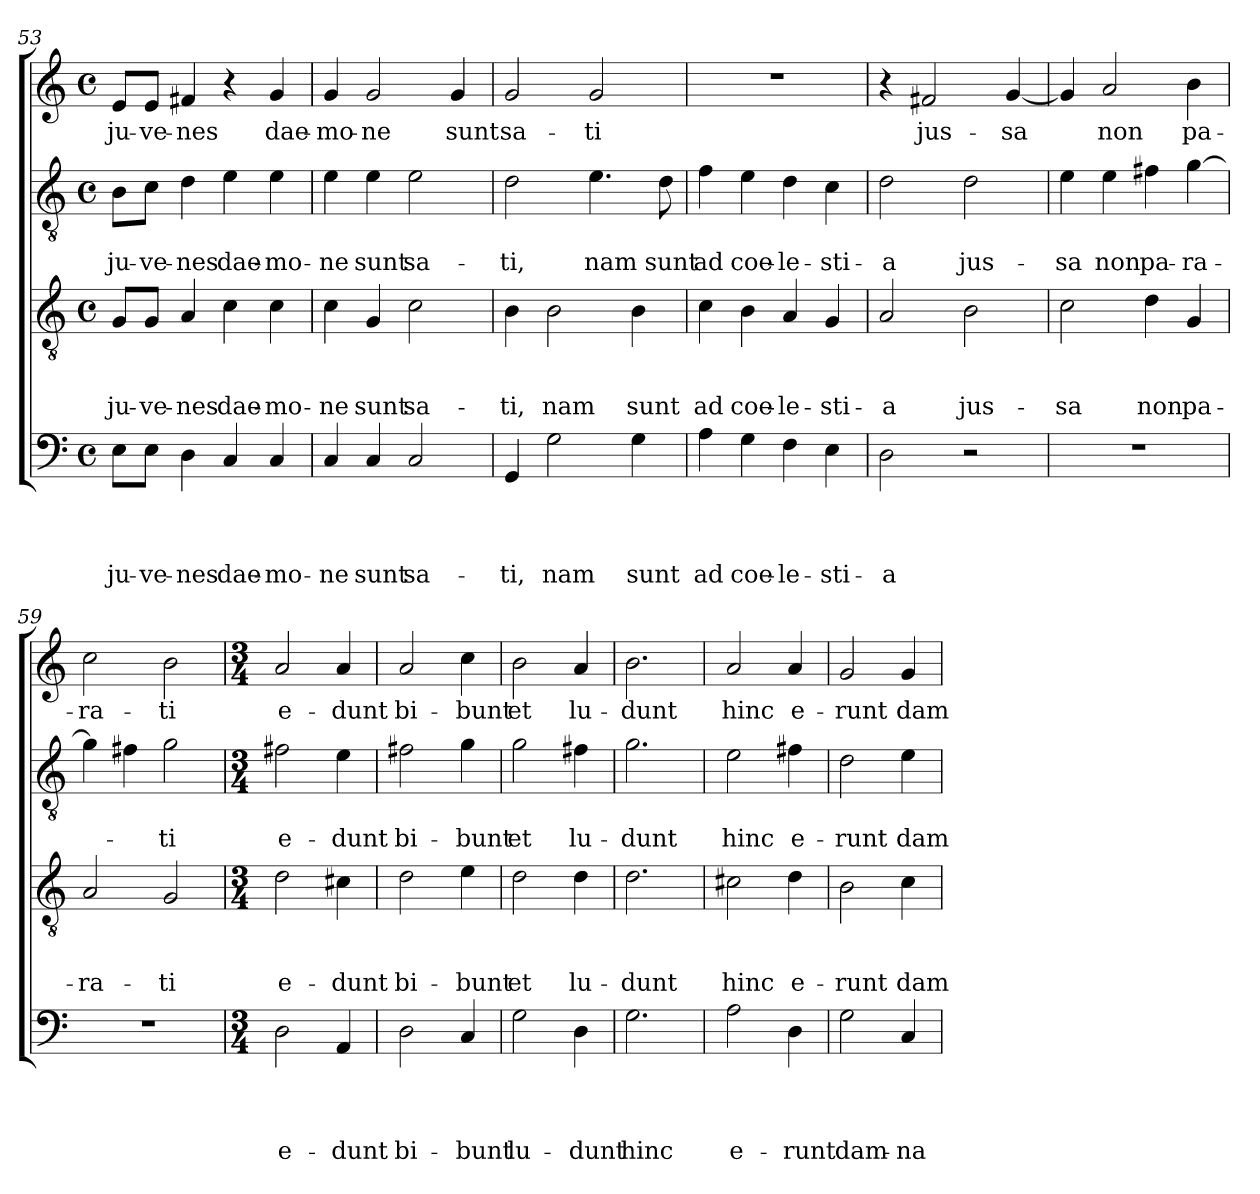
**kern	**text	**text	**text	**text	**kern	**text	**text	**text	**kern	**text	**text	**kern	**text
*part4	*part4	*part4	*part4	*part4	*part3	*part3	*part3	*part3	*part2	*part2	*part2	*part1	*part1
*staff4	*staff4	*staff4	*staff4	*staff4	*staff3	*staff3	*staff3	*staff3	*staff2	*staff2	*staff2	*staff1	*staff1
*clefF4	*	*	*	*	*clefGv2	*	*	*	*clefGv2	*	*	*clefG2	*
*k[]	*	*	*	*	*k[]	*	*	*	*k[]	*	*	*k[]	*
*C:	*	*	*	*	*C:	*	*	*	*C:	*	*	*C:	*
*M4/4	*	*	*	*	*M4/4	*	*	*	*M4/4	*	*	*M4/4	*
*met(c)	*	*	*	*	*met(c)	*	*	*	*met(c)	*	*	*met(c)	*
=53	=53	=53	=53	=53	=53	=53	=53	=53	=53	=53	=53	=53	=53
!	!	!	!	!LO:LY:b	!	!	!	!LO:LY:b	!	!	!LO:LY:b	!	!LO:LY:b
8E\L	.	.	.	ju-	8G/L	.	.	ju-	8B\L	.	ju-	8e/L	ju-
!	!	!	!	!LO:LY:b	!	!	!	!LO:LY:b	!	!	!LO:LY:b	!	!LO:LY:b
8E\J	.	.	.	-ve-	8G/J	.	.	-ve-	8c\J	.	-ve-	8e/J	-ve-
!	!	!	!	!LO:LY:b	!	!	!	!LO:LY:b	!	!	!LO:LY:b	!	!LO:LY:b
4D\	.	.	.	-nes	4A/	.	.	-nes	4d\	.	-nes	4f#X/	-nes
!	!	!	!	!LO:LY:b	!	!	!	!LO:LY:b	!	!	!LO:LY:b	!	!
4C/	.	.	.	dae-	4c\	.	.	dae-	4e\	.	dae-	4r	.
!	!	!	!	!LO:LY:b	!	!	!	!LO:LY:b	!	!	!LO:LY:b	!	!LO:LY:b
4C/	.	.	.	-mo-	4c\	.	.	-mo-	4e\	.	-mo-	4g/	dae-
=54	=54	=54	=54	=54	=54	=54	=54	=54	=54	=54	=54	=54	=54
!	!	!	!	!LO:LY:b	!	!	!	!LO:LY:b	!	!	!LO:LY:b	!	!LO:LY:b
4C/	.	.	.	-ne	4c\	.	.	-ne	4e\	.	-ne	4g/	-mo-
!	!	!	!	!LO:LY:b	!	!	!	!LO:LY:b	!	!	!LO:LY:b	!	!LO:LY:b
4C/	.	.	.	sunt	4G/	.	.	sunt	4e\	.	sunt	2g/	-ne
!	!	!	!	!LO:LY:b	!	!	!	!LO:LY:b	!	!	!LO:LY:b	!	!
2C/	.	.	.	sa-	2c\	.	.	sa-	2e\	.	sa-	.	.
!	!	!	!	!	!	!	!	!	!	!	!	!	!LO:LY:b
.	.	.	.	.	.	.	.	.	.	.	.	4g/	sunt
!!LO:LB:g=z
=55	=55	=55	=55	=55	=55	=55	=55	=55	=55	=55	=55	=55	=55
!	!	!	!	!LO:LY:b	!	!	!	!LO:LY:b	!	!	!LO:LY:b	!	!LO:LY:b
4GG/	.	.	.	-ti,	4B\	.	.	-ti,	2d\	.	-ti,	2g/	sa-
!	!	!	!	!LO:LY:b	!	!	!	!LO:LY:b	!	!	!	!	!
2G\	.	.	.	nam	2B\	.	.	nam	.	.	.	.	.
!	!	!	!	!	!	!	!	!	!	!	!LO:LY:b	!	!LO:LY:b
.	.	.	.	.	.	.	.	.	4.e\	.	nam	2g/	-ti
!	!	!	!	!LO:LY:b	!	!	!	!LO:LY:b	!	!	!	!	!
4G\	.	.	.	sunt	4B\	.	.	sunt	.	.	.	.	.
!	!	!	!	!	!	!	!	!	!	!	!LO:LY:b	!	!
.	.	.	.	.	.	.	.	.	8d\	.	sunt	.	.
=56	=56	=56	=56	=56	=56	=56	=56	=56	=56	=56	=56	=56	=56
!	!	!	!	!LO:LY:b	!	!	!	!LO:LY:b	!	!	!LO:LY:b	!	!
4A\	.	.	.	ad	4c\	.	.	ad	4f\	.	ad	1r	.
!	!	!	!	!LO:LY:b	!	!	!	!LO:LY:b	!	!	!LO:LY:b	!	!
4G\	.	.	.	coe-	4B\	.	.	coe-	4e\	.	coe-	.	.
!	!	!	!	!LO:LY:b	!	!	!	!LO:LY:b	!	!	!LO:LY:b	!	!
4F\	.	.	.	-le-	4A/	.	.	-le-	4d\	.	-le-	.	.
!	!	!	!	!LO:LY:b	!	!	!	!LO:LY:b	!	!	!LO:LY:b	!	!
4E\	.	.	.	-sti-	4G/	.	.	-sti-	4c\	.	-sti-	.	.
=57	=57	=57	=57	=57	=57	=57	=57	=57	=57	=57	=57	=57	=57
!	!	!	!	!LO:LY:b	!	!	!	!LO:LY:b	!	!	!LO:LY:b	!	!
2D\	.	.	.	-a	2A/	.	.	-a	2d\	.	-a	4r	.
!	!	!	!	!	!	!	!	!	!	!	!	!	!LO:LY:b
.	.	.	.	.	.	.	.	.	.	.	.	2f#X/	jus-
!	!	!	!	!	!	!	!	!LO:LY:b	!	!	!LO:LY:b	!	!
2r	.	.	.	.	2B\	.	.	jus-	2d\	.	jus-	.	.
!	!	!	!	!	!	!	!	!	!	!	!	!	!LO:LY:b
.	.	.	.	.	.	.	.	.	.	.	.	[4g/	-sa
=58	=58	=58	=58	=58	=58	=58	=58	=58	=58	=58	=58	=58	=58
!	!	!	!	!	!	!	!	!LO:LY:b	!	!	!LO:LY:b	!	!
1r	.	.	.	.	2c\	.	.	-sa	4e\	.	-sa	4g/]	.
!	!	!	!	!	!	!	!	!	!	!	!LO:LY:b	!	!LO:LY:b
.	.	.	.	.	.	.	.	.	4e\	.	non	2a/	non
!	!	!	!	!	!	!	!	!LO:LY:b	!	!	!LO:LY:b	!	!
.	.	.	.	.	4d\	.	.	non	4f#X\	.	pa-	.	.
!	!	!	!	!	!	!	!	!LO:LY:b	!	!	!LO:LY:b	!	!LO:LY:b
.	.	.	.	.	4G/	.	.	pa-	[4g\	.	-ra-	4b\	pa-
=59	=59	=59	=59	=59	=59	=59	=59	=59	=59	=59	=59	=59	=59
!	!	!	!	!	!	!	!	!LO:LY:b	!	!	!	!	!LO:LY:b
1r	.	.	.	.	2A/	.	.	-ra-	4g\]	.	.	2cc\	-ra-
.	.	.	.	.	.	.	.	.	4f#X\	.	.	.	.
!	!	!	!	!	!	!	!	!LO:LY:b	!	!	!LO:LY:b	!	!LO:LY:b
.	.	.	.	.	2G/	.	.	-ti	2g\	.	-ti	2b\	-ti
=60	=60	=60	=60	=60	=60	=60	=60	=60	=60	=60	=60	=60	=60
*M3/4	*	*	*	*	*M3/4	*	*	*	*M3/4	*	*	*M3/4	*
!	!	!	!	!LO:LY:b	!	!	!	!LO:LY:b	!	!	!LO:LY:b	!	!LO:LY:b
2D\	.	.	.	e-	2d\	.	.	e-	2f#X\	.	e-	2a/	e-
!	!	!	!	!LO:LY:b	!	!	!	!LO:LY:b	!	!	!LO:LY:b	!	!LO:LY:b
4AA/	.	.	.	-dunt	4c#X\	.	.	-dunt	4e\	.	-dunt	4a/	-dunt
!!LO:LB:g=z
=61	=61	=61	=61	=61	=61	=61	=61	=61	=61	=61	=61	=61	=61
!	!	!	!	!LO:LY:b	!	!	!	!LO:LY:b	!	!	!LO:LY:b	!	!LO:LY:b
2D\	.	.	.	bi-	2d\	.	.	bi-	2f#X\	.	bi-	2a/	bi-
!	!	!	!	!LO:LY:b	!	!	!	!LO:LY:b	!	!	!LO:LY:b	!	!LO:LY:b
4C/	.	.	.	-bunt	4e\	.	.	-bunt	4g\	.	-bunt	4cc\	-bunt
=62	=62	=62	=62	=62	=62	=62	=62	=62	=62	=62	=62	=62	=62
!	!	!	!	!LO:LY:b	!	!	!	!LO:LY:b	!	!	!LO:LY:b	!	!LO:LY:b
2G\	.	.	.	lu-	2d\	.	.	et	2g\	.	et	2b\	et
!	!	!	!	!LO:LY:b	!	!	!	!LO:LY:b	!	!	!LO:LY:b	!	!LO:LY:b
4D\	.	.	.	-dunt	4d\	.	.	lu-	4f#X\	.	lu-	4a/	lu-
=63	=63	=63	=63	=63	=63	=63	=63	=63	=63	=63	=63	=63	=63
!	!	!	!	!LO:LY:b	!	!	!	!LO:LY:b	!	!	!LO:LY:b	!	!LO:LY:b
2.G\	.	.	.	hinc	2.d\	.	.	-dunt	2.g\	.	-dunt	2.b\	-dunt
=64	=64	=64	=64	=64	=64	=64	=64	=64	=64	=64	=64	=64	=64
!	!	!	!	!LO:LY:b	!	!	!	!LO:LY:b	!	!	!LO:LY:b	!	!LO:LY:b
2A\	.	.	.	e-	2c#X\	.	.	hinc	2e\	.	hinc	2a/	hinc
!	!	!	!	!LO:LY:b	!	!	!	!LO:LY:b	!	!	!LO:LY:b	!	!LO:LY:b
4D\	.	.	.	-runt	4d\	.	.	e-	4f#X\	.	e-	4a/	e-
=65	=65	=65	=65	=65	=65	=65	=65	=65	=65	=65	=65	=65	=65
!	!	!	!	!LO:LY:b	!	!	!	!LO:LY:b	!	!	!LO:LY:b	!	!LO:LY:b
2G\	.	.	.	dam-	2B\	.	.	-runt	2d\	.	-runt	2g/	-runt
!	!	!	!	!LO:LY:b	!	!	!	!LO:LY:b	!	!	!LO:LY:b	!	!LO:LY:b
4C/	.	.	.	-na-	4c\	.	.	dam-	4e\	.	dam-	4g/	dam-
=	=	=	=	=	=	=	=	=	=	=	=	=	=
*-	*-	*-	*-	*-	*-	*-	*-	*-	*-	*-	*-	*-	*-
